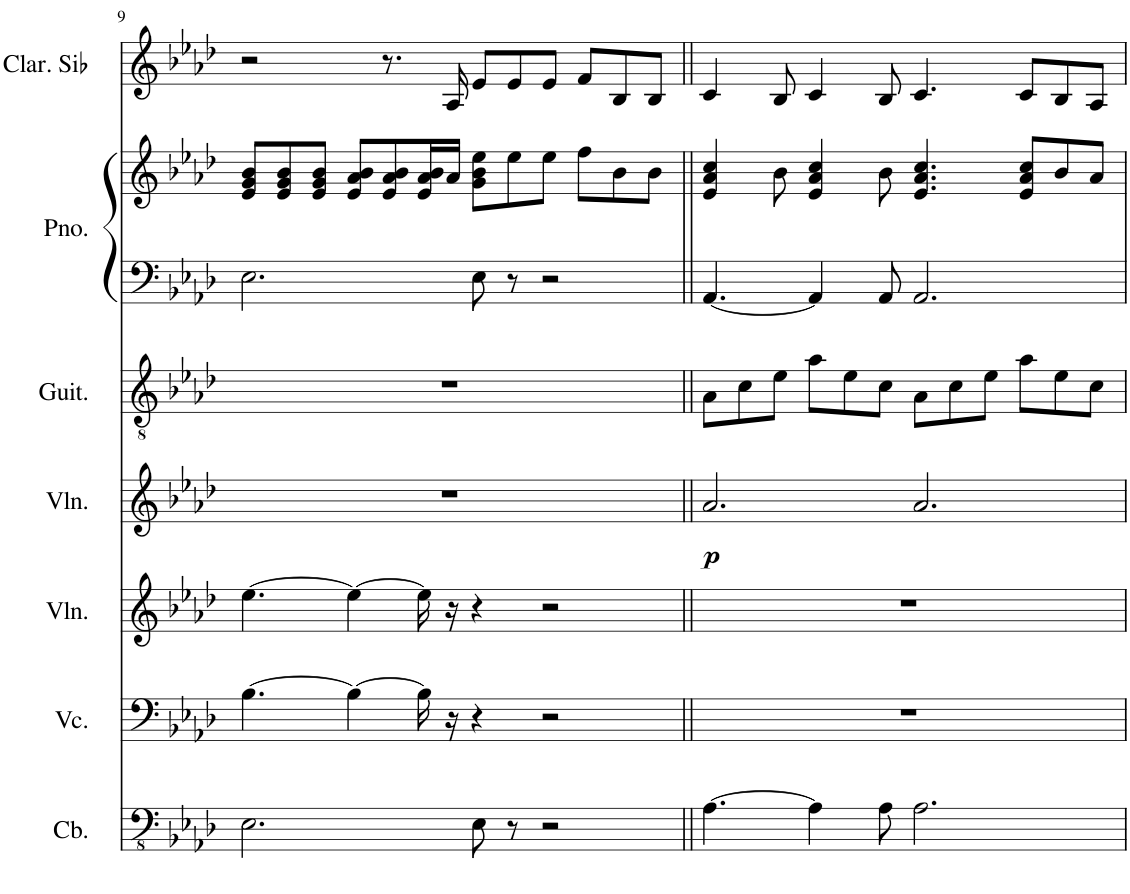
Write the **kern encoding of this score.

**kern	**kern	**kern	**kern	**dynam	**kern	**kern	**kern	**kern
*part7	*part6	*part5	*part4	*part4	*part3	*part2	*part2	*part1
*staff8	*staff7	*staff6	*staff5	*staff5	*staff4	*staff3	*staff2	*staff1
*I"Contrabass	*I"Violoncello	*I"Violin	*I"Violin	*	*I"Acoustic Guitar	*I"Piano	*	*I"Clarinette en Sib
*I'Cb.	*I'Vc.	*I'Vln.	*I'Vln.	*	*I'Guit.	*I'Pno.	*	*I'Clar. Sib
!!LO:PB:g=z
*clefFv4	*clefF4	*clefG2	*clefG2	*	*clefGv2	*clefF4	*clefG2	*clefG2
*ITrd7c12	*	*	*	*	*	*	*	*ITrd1c2
*k[b-e-a-d-]	*k[b-e-a-d-]	*k[b-e-a-d-]	*k[b-e-a-d-]	*	*k[b-e-a-d-]	*k[b-e-a-d-]	*k[b-e-a-d-]	*k[b-e-a-d-]
*M12/8	*M12/8	*M12/8	*M12/8	*	*M12/8	*M12/8	*M12/8	*M12/8
=9	=9	=9	=9	=9	=9	=9	=9	=9
2.EE-\	[4.B-\	[4.ee-\	1.r	.	1.r	2.E-\	8e-/ 8g/ 8b-/L	2r
.	.	.	.	.	.	.	8e-/ 8g/ 8b-/	.
.	.	.	.	.	.	.	8e-/ 8g/ 8b-/J	.
.	4B-\_	4ee-\_	.	.	.	.	8e-/ 8a-/ 8b-/L	.
.	.	.	.	.	.	.	8e-/ 8a-/ 8b-/	8.r
.	16B-\]	16ee-\]	.	.	.	.	16e-/ 16a-/ 16b-/L	.
.	16r	16r	.	.	.	.	16a-/JJ	16A-/
8EE-\	4r	4r	.	.	.	8E-\	8g\ 8b-\ 8ee-\L	8e-/L
8r	.	.	.	.	.	8r	8ee-\	8e-/
2r	2r	2r	.	.	.	2r	8ee-\J	8e-/J
.	.	.	.	.	.	.	8ff\L	8f/L
.	.	.	.	.	.	.	8b-\	8B-/
.	.	.	.	.	.	.	8b-\J	8B-/J
=10||	=10||	=10||	=10||	=10||	=10||	=10||	=10||	=10||
!	!	!	!	!LO:DY:b	!	!	!	!
[4.AA-\	1.r	1.r	2.a-/	p	8A-\L	[4.AA-/	4e-/ 4a-/ 4cc/	4c/
.	.	.	.	.	8c\	.	.	.
.	.	.	.	.	8e-\J	.	8b-\	8B-/
4AA-\]	.	.	.	.	8a-\L	4AA-/]	4e-/ 4a-/ 4cc/	4c/
.	.	.	.	.	8e-\	.	.	.
8AA-\	.	.	.	.	8c\J	8AA-/	8b-\	8B-/
2.AA-\	.	.	2.a-/	.	8A-\L	2.AA-/	4.e-/ 4.a-/ 4.cc/	4.c/
.	.	.	.	.	8c\	.	.	.
.	.	.	.	.	8e-\J	.	.	.
.	.	.	.	.	8a-\L	.	8e-/ 8a-/ 8cc/L	8c/L
.	.	.	.	.	8e-\	.	8b-/	8B-/
.	.	.	.	.	8c\J	.	8a-/J	8A-/J
=	=	=	=	=	=	=	=	=
*-	*-	*-	*-	*-	*-	*-	*-	*-
